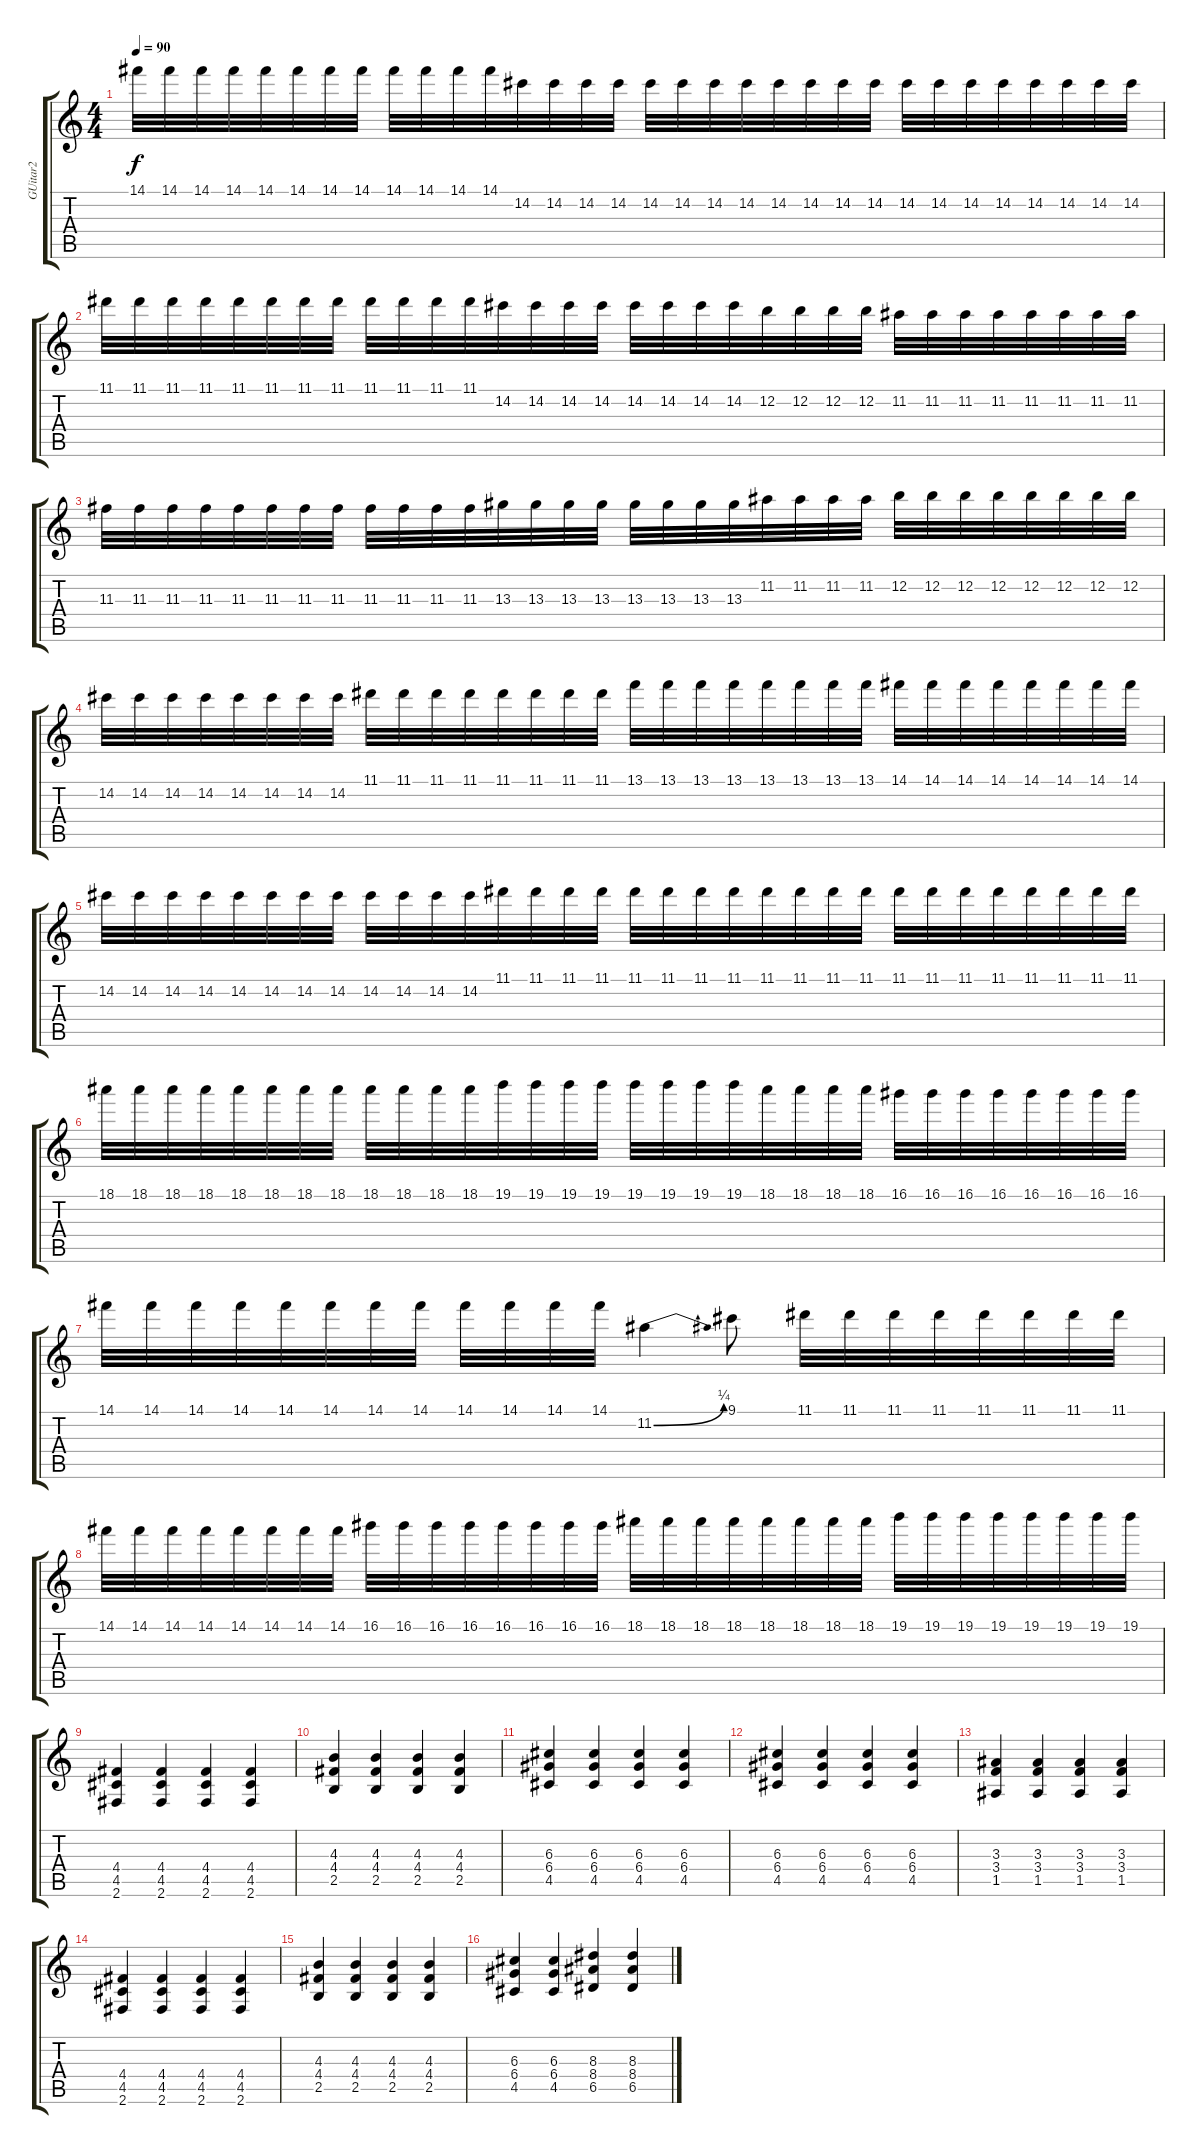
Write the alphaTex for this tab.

\track ("GUitar2" "GUitar2") {instrument overdrivenguitar}
\staff {score tabs}
\tuning (E4 B3 G3 D3 A2 E2) {hide}
\ts (4 4)
\tempo 90
\clef g2
\ks c
14.1.32{dy f} 14.1.32 14.1.32 14.1.32 14.1.32 14.1.32 14.1.32 14.1.32 14.1.32 14.1.32 14.1.32 14.1.32 14.2.32 14.2.32 14.2.32 14.2.32 14.2.32 14.2.32 14.2.32 14.2.32 14.2.32 14.2.32 14.2.32 14.2.32 14.2.32 14.2.32 14.2.32 14.2.32 14.2.32 14.2.32 14.2.32 14.2.32 |
11.1.32 11.1.32 11.1.32 11.1.32 11.1.32 11.1.32 11.1.32 11.1.32 11.1.32 11.1.32 11.1.32 11.1.32 14.2.32 14.2.32 14.2.32 14.2.32 14.2.32 14.2.32 14.2.32 14.2.32 12.2.32 12.2.32 12.2.32 12.2.32 11.2.32 11.2.32 11.2.32 11.2.32 11.2.32 11.2.32 11.2.32 11.2.32 |
11.3.32 11.3.32 11.3.32 11.3.32 11.3.32 11.3.32 11.3.32 11.3.32 11.3.32 11.3.32 11.3.32 11.3.32 13.3.32 13.3.32 13.3.32 13.3.32 13.3.32 13.3.32 13.3.32 13.3.32 11.2.32 11.2.32 11.2.32 11.2.32 12.2.32 12.2.32 12.2.32 12.2.32 12.2.32 12.2.32 12.2.32 12.2.32 |
14.2.32 14.2.32 14.2.32 14.2.32 14.2.32 14.2.32 14.2.32 14.2.32 11.1.32 11.1.32 11.1.32 11.1.32 11.1.32 11.1.32 11.1.32 11.1.32 13.1.32 13.1.32 13.1.32 13.1.32 13.1.32 13.1.32 13.1.32 13.1.32 14.1.32 14.1.32 14.1.32 14.1.32 14.1.32 14.1.32 14.1.32 14.1.32 |
14.2.32 14.2.32 14.2.32 14.2.32 14.2.32 14.2.32 14.2.32 14.2.32 14.2.32 14.2.32 14.2.32 14.2.32 11.1.32 11.1.32 11.1.32 11.1.32 11.1.32 11.1.32 11.1.32 11.1.32 11.1.32 11.1.32 11.1.32 11.1.32 11.1.32 11.1.32 11.1.32 11.1.32 11.1.32 11.1.32 11.1.32 11.1.32 |
18.1.32 18.1.32 18.1.32 18.1.32 18.1.32 18.1.32 18.1.32 18.1.32 18.1.32 18.1.32 18.1.32 18.1.32 19.1.32 19.1.32 19.1.32 19.1.32 19.1.32 19.1.32 19.1.32 19.1.32 18.1.32 18.1.32 18.1.32 18.1.32 16.1.32 16.1.32 16.1.32 16.1.32 16.1.32 16.1.32 16.1.32 16.1.32 |
14.1.32 14.1.32 14.1.32 14.1.32 14.1.32 14.1.32 14.1.32 14.1.32 14.1.32 14.1.32 14.1.32 14.1.32 11.2{be (bend 0 0 60 1)}.4 9.1.8 11.1.32 11.1.32 11.1.32 11.1.32 11.1.32 11.1.32 11.1.32 11.1.32 |
14.1.32 14.1.32 14.1.32 14.1.32 14.1.32 14.1.32 14.1.32 14.1.32 16.1.32 16.1.32 16.1.32 16.1.32 16.1.32 16.1.32 16.1.32 16.1.32 18.1.32 18.1.32 18.1.32 18.1.32 18.1.32 18.1.32 18.1.32 18.1.32 19.1.32 19.1.32 19.1.32 19.1.32 19.1.32 19.1.32 19.1.32 19.1.32 |
(4.4 4.5 2.6).4 (4.4 4.5 2.6).4 (4.4 4.5 2.6).4 (4.4 4.5 2.6).4 |
(4.3 4.4 2.5).4 (4.3 4.4 2.5).4 (4.3 4.4 2.5).4 (4.3 4.4 2.5).4 |
(6.3 6.4 4.5).4 (6.3 6.4 4.5).4 (6.3 6.4 4.5).4 (6.3 6.4 4.5).4 |
(6.3 6.4 4.5).4 (6.3 6.4 4.5).4 (6.3 6.4 4.5).4 (6.3 6.4 4.5).4 |
(3.3 3.4 1.5).4 (3.3 3.4 1.5).4 (3.3 3.4 1.5).4 (3.3 3.4 1.5).4 |
(4.4 4.5 2.6).4 (4.4 4.5 2.6).4 (4.4 4.5 2.6).4 (4.4 4.5 2.6).4 |
(4.3 4.4 2.5).4 (4.3 4.4 2.5).4 (4.3 4.4 2.5).4 (4.3 4.4 2.5).4 |
(6.3 6.4 4.5).4 (6.3 6.4 4.5).4 (8.3 8.4 6.5).4 (8.3 8.4 6.5).4
